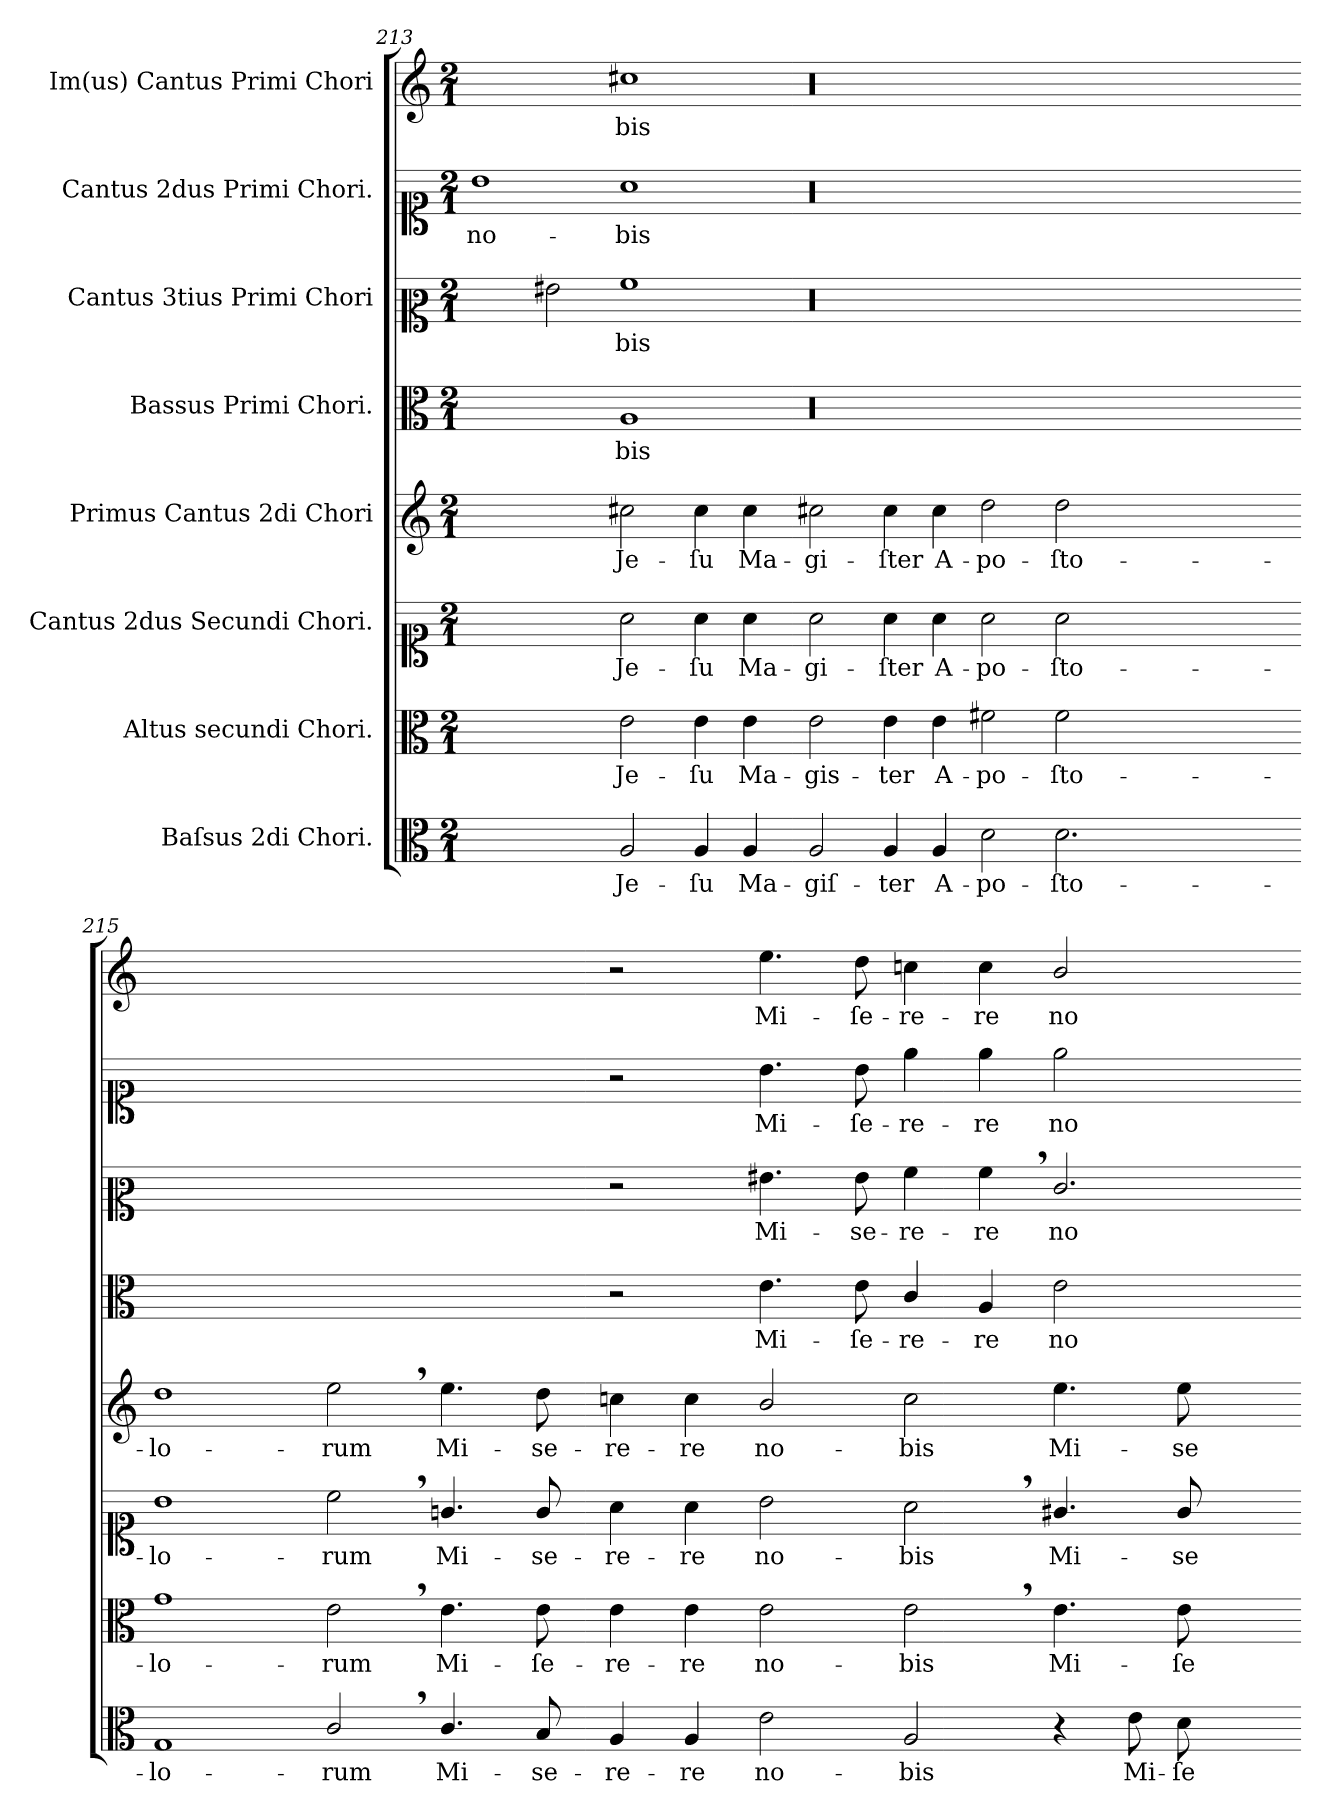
**kern	**text	**kern	**text	**kern	**text	**kern	**text	**kern	**text	**kern	**text	**kern	**text	**kern	**text
*part8	*part8	*part7	*part7	*part6	*part6	*part5	*part5	*part4	*part4	*part3	*part3	*part2	*part2	*part1	*part1
*staff8	*staff8	*staff7	*staff7	*staff6	*staff6	*staff5	*staff5	*staff4	*staff4	*staff3	*staff3	*staff2	*staff2	*staff1	*staff1
*I"Baſsus 2di Chori.	*	*I"Altus secundi Chori.	*	*I"Cantus 2dus Secundi Chori.	*	*I"Primus Cantus 2di Chori	*	*I"Bassus Primi Chori.	*	*I"Cantus 3tius Primi Chori	*	*I"Cantus 2dus Primi Chori.	*	*I"Im(us) Cantus Primi Chori	*
*clefC3	*	*clefC3	*	*clefC1	*	*clefG2	*	*clefC3	*	*clefC2	*	*clefC1	*	*clefG2	*
*k[]	*	*k[]	*	*k[]	*	*k[]	*	*k[]	*	*k[]	*	*k[]	*	*k[]	*
*M2/1	*	*M2/1	*	*M2/1	*	*M2/1	*	*M2/1	*	*M2/1	*	*M2/1	*	*M2/1	*
=213	=213	=213	=213	=213	=213	=213	=213	=213	=213	=213	=213	=213	=213	=213	=213
1ryy	.	1ryy	.	1ryy	.	1ryy	.	1ryy	.	2ryy	.	1b	no-	1ryy	.
.	.	.	.	.	.	.	.	.	.	2g#X\	.	.	.	.	.
2A/	Je-	2e\	Je-	2a\	Je-	2cc#X\	Je-	1A	-bis	1a	-bis	1a	-bis	1cc#X	-bis
4A/	-ſu	4e\	-ſu	4a\	-ſu	4cc#\	-ſu	.	.	.	.	.	.	.	.
4A/	Ma-	4e\	Ma-	4a\	Ma-	4cc#\	Ma-	.	.	.	.	.	.	.	.
=214-	=214-	=214-	=214-	=214-	=214-	=214-	=214-	=214-	=214-	=214-	=214-	=214-	=214-	=214-	=214-
2A/	-giſ-	2e\	-gis-	2a\	-gi-	2cc#X\	-gi-	00r	.	00r	.	00r	.	00r	.
4A/	-ter	4e\	-ter	4a\	-ſter	4cc#\	-ſter	.	.	.	.	.	.	.	.
4A/	A-	4e\	A-	4a\	A-	4cc#\	A-	.	.	.	.	.	.	.	.
2d\	-po-	2f#X\	-po-	2a\	-po-	2dd\	-po-	.	.	.	.	.	.	.	.
!LO:N:vis=2.	!	!	!	!	!	!	!	!	!	!	!	!	!	!	!
2d\	-ſto-	2f#\	-ſto-	2a\	-ſto-	2dd\	-ſto-	.	.	.	.	.	.	.	.
0ryy	.	0ryy	.	0ryy	.	0ryy	.	.	.	.	.	.	.	.	.
=215-	=215-	=215-	=215-	=215-	=215-	=215-	=215-	=215-	=215-	=215-	=215-	=215-	=215-	=215-	=215-
1G	-lo-	1g	-lo-	1b	-lo-	1dd	-lo-	0ryy	.	0ryy	.	0ryy	.	0ryy	.
2c,</	-rum	2e,<\	-rum	2cc,<\	-rum	2ee,<\	-rum	.	.	.	.	.	.	.	.
4.c/	Mi-	4.e\	Mi-	4.gn/	Mi-	4.ee\	Mi-	.	.	.	.	.	.	.	.
8B/	-se-	8e\	-ſe-	8g/	-se-	8dd\	-se-	.	.	.	.	.	.	.	.
=216-	=216-	=216-	=216-	=216-	=216-	=216-	=216-	=216-	=216-	=216-	=216-	=216-	=216-	=216-	=216-
4A/	-re-	4e\	-re-	4a\	-re-	4ccn\	-re-	2r	.	2r	.	2r	.	2r	.
4A/	-re	4e\	-re	4a\	-re	4cc\	-re	.	.	.	.	.	.	.	.
2e\	no-	2e\	no-	2b\	no-	2b/	no-	4.e\	Mi-	4.g#X\	Mi-	4.b\	Mi-	4.ee\	Mi-
.	.	.	.	.	.	.	.	8e\	-ſe-	8g#\	-se-	8b\	-ſe-	8dd\	-ſe-
2A/	-bis	2e,<\	-bis	2a,<\	-bis	2cc\	-bis	4c/	-re-	4a\	-re-	4ee\	-re-	4ccn\	-re-
.	.	.	.	.	.	.	.	4A/	-re	4a,<\	-re	4ee\	-re	4cc\	-re
!	!	!	!LO:LY:i	!	!LO:LY:i	!	!LO:LY:i	!	!	!	!	!	!	!	!
4r	.	4.e\	Mi-	4.g#X/	Mi-	4.ee\	Mi-	2e\	no-	2.e/	no-	2ee\	no-	2b/	no-
8e\	Mi-	.	.	.	.	.	.	.	.	.	.	.	.	.	.
!	!	!	!LO:LY:i	!	!LO:LY:i	!	!LO:LY:i	!	!	!	!	!	!	!	!
8d\	-ſe-	8e\	-ſe-	8g#/	-se-	8ee\	-se-	.	.	.	.	.	.	.	.
4ryy	.	4ryy	.	4ryy	.	4ryy	.	4ryy	.	.	.	4ryy	.	4ryy	.
=-	=-	=-	=-	=-	=-	=-	=-	=-	=-	=-	=-	=-	=-	=-	=-
*-	*-	*-	*-	*-	*-	*-	*-	*-	*-	*-	*-	*-	*-	*-	*-
